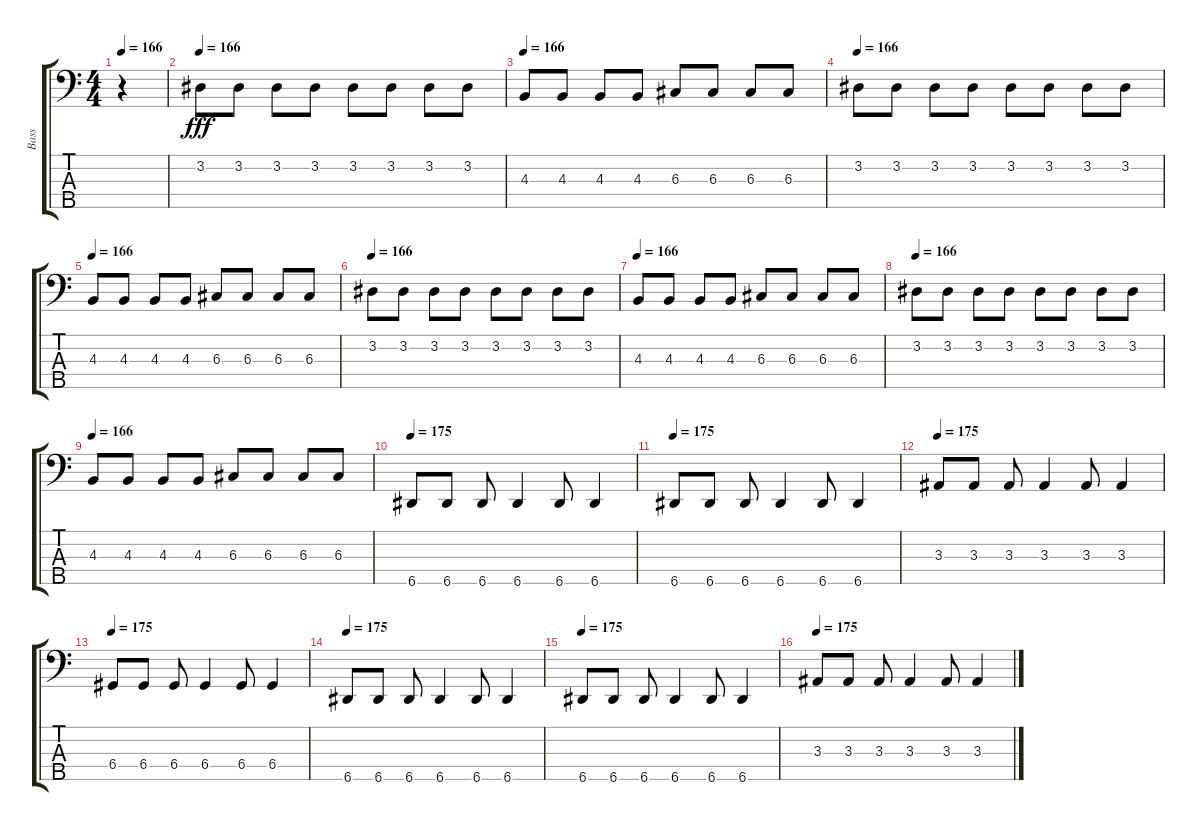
\track ("Bass" "Bass") {instrument electricbassfinger}
\staff {score tabs}
\tuning (F2 C2 G1 D1 A0) {hide}
\ts (4 4)
\tempo 166
\clef f4
\ks c
r.4{dy fff instrument electricbassfinger} |
\tempo 166
3.2.8 3.2.8 3.2.8 3.2.8 3.2.8 3.2.8 3.2.8 3.2.8 |
\tempo 166
4.3.8 4.3.8 4.3.8 4.3.8 6.3.8 6.3.8 6.3.8 6.3.8 |
\tempo 166
3.2.8 3.2.8 3.2.8 3.2.8 3.2.8 3.2.8 3.2.8 3.2.8 |
\tempo 166
4.3.8 4.3.8 4.3.8 4.3.8 6.3.8 6.3.8 6.3.8 6.3.8 |
\tempo 166
3.2.8 3.2.8 3.2.8 3.2.8 3.2.8 3.2.8 3.2.8 3.2.8 |
\tempo 166
4.3.8 4.3.8 4.3.8 4.3.8 6.3.8 6.3.8 6.3.8 6.3.8 |
\tempo 166
3.2.8 3.2.8 3.2.8 3.2.8 3.2.8 3.2.8 3.2.8 3.2.8 |
\tempo 166
4.3.8 4.3.8 4.3.8 4.3.8 6.3.8 6.3.8 6.3.8 6.3.8 |
\tempo 175
6.5.8 6.5.8 6.5.8 6.5.4 6.5.8 6.5.4 |
\tempo 175
6.5.8 6.5.8 6.5.8 6.5.4 6.5.8 6.5.4 |
\tempo 175
3.3.8 3.3.8 3.3.8 3.3.4 3.3.8 3.3.4 |
\tempo 175
6.4.8 6.4.8 6.4.8 6.4.4 6.4.8 6.4.4 |
\tempo 175
6.5.8 6.5.8 6.5.8 6.5.4 6.5.8 6.5.4 |
\tempo 175
6.5.8 6.5.8 6.5.8 6.5.4 6.5.8 6.5.4 |
\tempo 175
3.3.8 3.3.8 3.3.8 3.3.4 3.3.8 3.3.4
